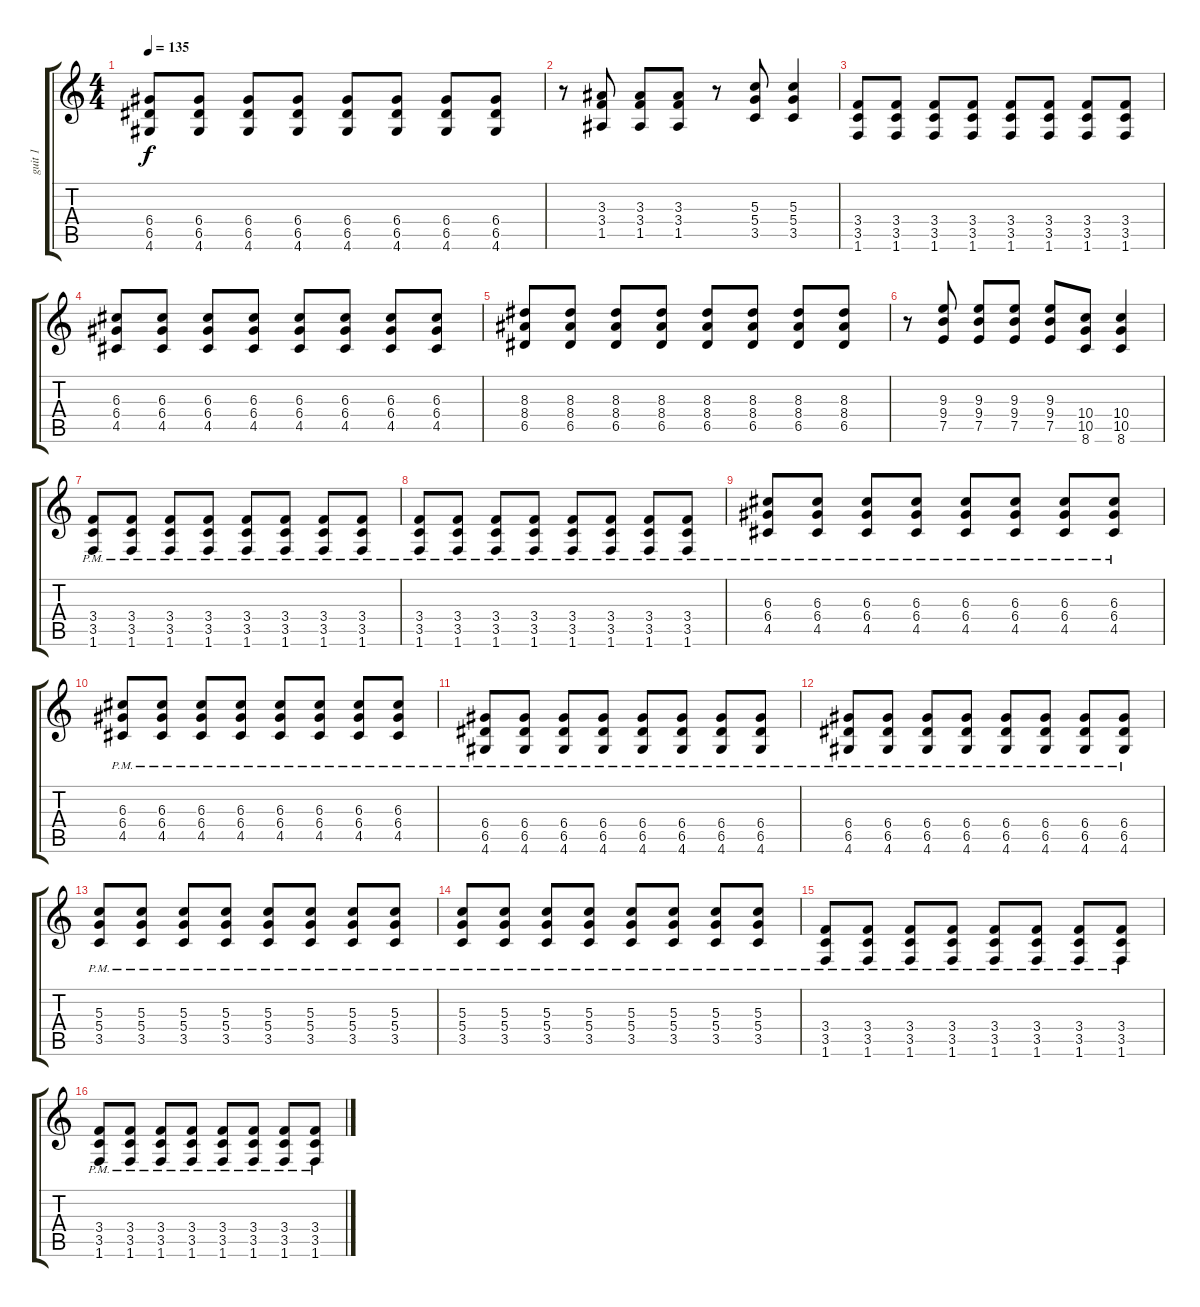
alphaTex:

\track ("guit 1" "guit 1") {instrument distortionguitar}
\staff {score tabs}
\tuning (E4 B3 G3 D3 A2 E2) {hide}
\ts (4 4)
\tempo 135
\clef g2
\ks c
(6.4 6.5 4.6).8{dy f} (6.4 6.5 4.6).8 (6.4 6.5 4.6).8 (6.4 6.5 4.6).8 (6.4 6.5 4.6).8 (6.4 6.5 4.6).8 (6.4 6.5 4.6).8 (6.4 6.5 4.6).8 |
r.8 (3.3 3.4 1.5).8 (3.3 3.4 1.5).8 (3.3 3.4 1.5).8 r.8 (5.3 5.4 3.5).8 (5.3 5.4 3.5).4 |
(3.4 3.5 1.6).8 (3.4 3.5 1.6).8 (3.4 3.5 1.6).8 (3.4 3.5 1.6).8 (3.4 3.5 1.6).8 (3.4 3.5 1.6).8 (3.4 3.5 1.6).8 (3.4 3.5 1.6).8 |
(6.3 6.4 4.5).8 (6.3 6.4 4.5).8 (6.3 6.4 4.5).8 (6.3 6.4 4.5).8 (6.3 6.4 4.5).8 (6.3 6.4 4.5).8 (6.3 6.4 4.5).8 (6.3 6.4 4.5).8 |
(8.3 8.4 6.5).8 (8.3 8.4 6.5).8 (8.3 8.4 6.5).8 (8.3 8.4 6.5).8 (8.3 8.4 6.5).8 (8.3 8.4 6.5).8 (8.3 8.4 6.5).8 (8.3 8.4 6.5).8 |
r.8 (9.3 9.4 7.5).8 (9.3 9.4 7.5).8 (9.3 9.4 7.5).8 (9.3 9.4 7.5).8 (10.4 10.5 8.6).8 (10.4 10.5 8.6).4 |
(3.4{pm} 3.5{pm} 1.6{pm}).8 (3.4{pm} 3.5{pm} 1.6{pm}).8 (3.4{pm} 3.5{pm} 1.6{pm}).8 (3.4{pm} 3.5{pm} 1.6{pm}).8 (3.4{pm} 3.5{pm} 1.6{pm}).8 (3.4{pm} 3.5{pm} 1.6{pm}).8 (3.4{pm} 3.5{pm} 1.6{pm}).8 (3.4{pm} 3.5{pm} 1.6{pm}).8 |
(3.4{pm} 3.5{pm} 1.6{pm}).8 (3.4{pm} 3.5{pm} 1.6{pm}).8 (3.4{pm} 3.5{pm} 1.6{pm}).8 (3.4{pm} 3.5{pm} 1.6{pm}).8 (3.4{pm} 3.5{pm} 1.6{pm}).8 (3.4{pm} 3.5{pm} 1.6{pm}).8 (3.4{pm} 3.5{pm} 1.6{pm}).8 (3.4{pm} 3.5{pm} 1.6{pm}).8 |
(6.3{pm} 6.4{pm} 4.5{pm}).8 (6.3{pm} 6.4{pm} 4.5{pm}).8 (6.3{pm} 6.4{pm} 4.5{pm}).8 (6.3{pm} 6.4{pm} 4.5{pm}).8 (6.3{pm} 6.4{pm} 4.5{pm}).8 (6.3{pm} 6.4{pm} 4.5{pm}).8 (6.3{pm} 6.4{pm} 4.5{pm}).8 (6.3{pm} 6.4{pm} 4.5{pm}).8 |
(6.3{pm} 6.4{pm} 4.5{pm}).8 (6.3{pm} 6.4{pm} 4.5{pm}).8 (6.3{pm} 6.4{pm} 4.5{pm}).8 (6.3{pm} 6.4{pm} 4.5{pm}).8 (6.3{pm} 6.4{pm} 4.5{pm}).8 (6.3{pm} 6.4{pm} 4.5{pm}).8 (6.3{pm} 6.4{pm} 4.5{pm}).8 (6.3{pm} 6.4{pm} 4.5{pm}).8 |
(6.4{pm} 6.5{pm} 4.6{pm}).8 (6.4{pm} 6.5{pm} 4.6{pm}).8 (6.4{pm} 6.5{pm} 4.6{pm}).8 (6.4{pm} 6.5{pm} 4.6{pm}).8 (6.4{pm} 6.5{pm} 4.6{pm}).8 (6.4{pm} 6.5{pm} 4.6{pm}).8 (6.4{pm} 6.5{pm} 4.6{pm}).8 (6.4{pm} 6.5{pm} 4.6{pm}).8 |
(6.4{pm} 6.5{pm} 4.6{pm}).8 (6.4{pm} 6.5{pm} 4.6{pm}).8 (6.4{pm} 6.5{pm} 4.6{pm}).8 (6.4{pm} 6.5{pm} 4.6{pm}).8 (6.4{pm} 6.5{pm} 4.6{pm}).8 (6.4{pm} 6.5{pm} 4.6{pm}).8 (6.4{pm} 6.5{pm} 4.6{pm}).8 (6.4{pm} 6.5{pm} 4.6{pm}).8 |
(5.3{pm} 5.4{pm} 3.5{pm}).8 (5.3{pm} 5.4{pm} 3.5{pm}).8 (5.3{pm} 5.4{pm} 3.5{pm}).8 (5.3{pm} 5.4{pm} 3.5{pm}).8 (5.3{pm} 5.4{pm} 3.5{pm}).8 (5.3{pm} 5.4{pm} 3.5{pm}).8 (5.3{pm} 5.4{pm} 3.5{pm}).8 (5.3{pm} 5.4{pm} 3.5{pm}).8 |
(5.3{pm} 5.4{pm} 3.5{pm}).8 (5.3{pm} 5.4{pm} 3.5{pm}).8 (5.3{pm} 5.4{pm} 3.5{pm}).8 (5.3{pm} 5.4{pm} 3.5{pm}).8 (5.3{pm} 5.4{pm} 3.5{pm}).8 (5.3{pm} 5.4{pm} 3.5{pm}).8 (5.3{pm} 5.4{pm} 3.5{pm}).8 (5.3{pm} 5.4{pm} 3.5{pm}).8 |
(3.4{pm} 3.5{pm} 1.6{pm}).8 (3.4{pm} 3.5{pm} 1.6{pm}).8 (3.4{pm} 3.5{pm} 1.6{pm}).8 (3.4{pm} 3.5{pm} 1.6{pm}).8 (3.4{pm} 3.5{pm} 1.6{pm}).8 (3.4{pm} 3.5{pm} 1.6{pm}).8 (3.4{pm} 3.5{pm} 1.6{pm}).8 (3.4{pm} 3.5{pm} 1.6{pm}).8 |
(3.4{pm} 3.5{pm} 1.6{pm}).8 (3.4{pm} 3.5{pm} 1.6{pm}).8 (3.4{pm} 3.5{pm} 1.6{pm}).8 (3.4{pm} 3.5{pm} 1.6{pm}).8 (3.4{pm} 3.5{pm} 1.6{pm}).8 (3.4{pm} 3.5{pm} 1.6{pm}).8 (3.4{pm} 3.5{pm} 1.6{pm}).8 (3.4{pm} 3.5{pm} 1.6{pm}).8
